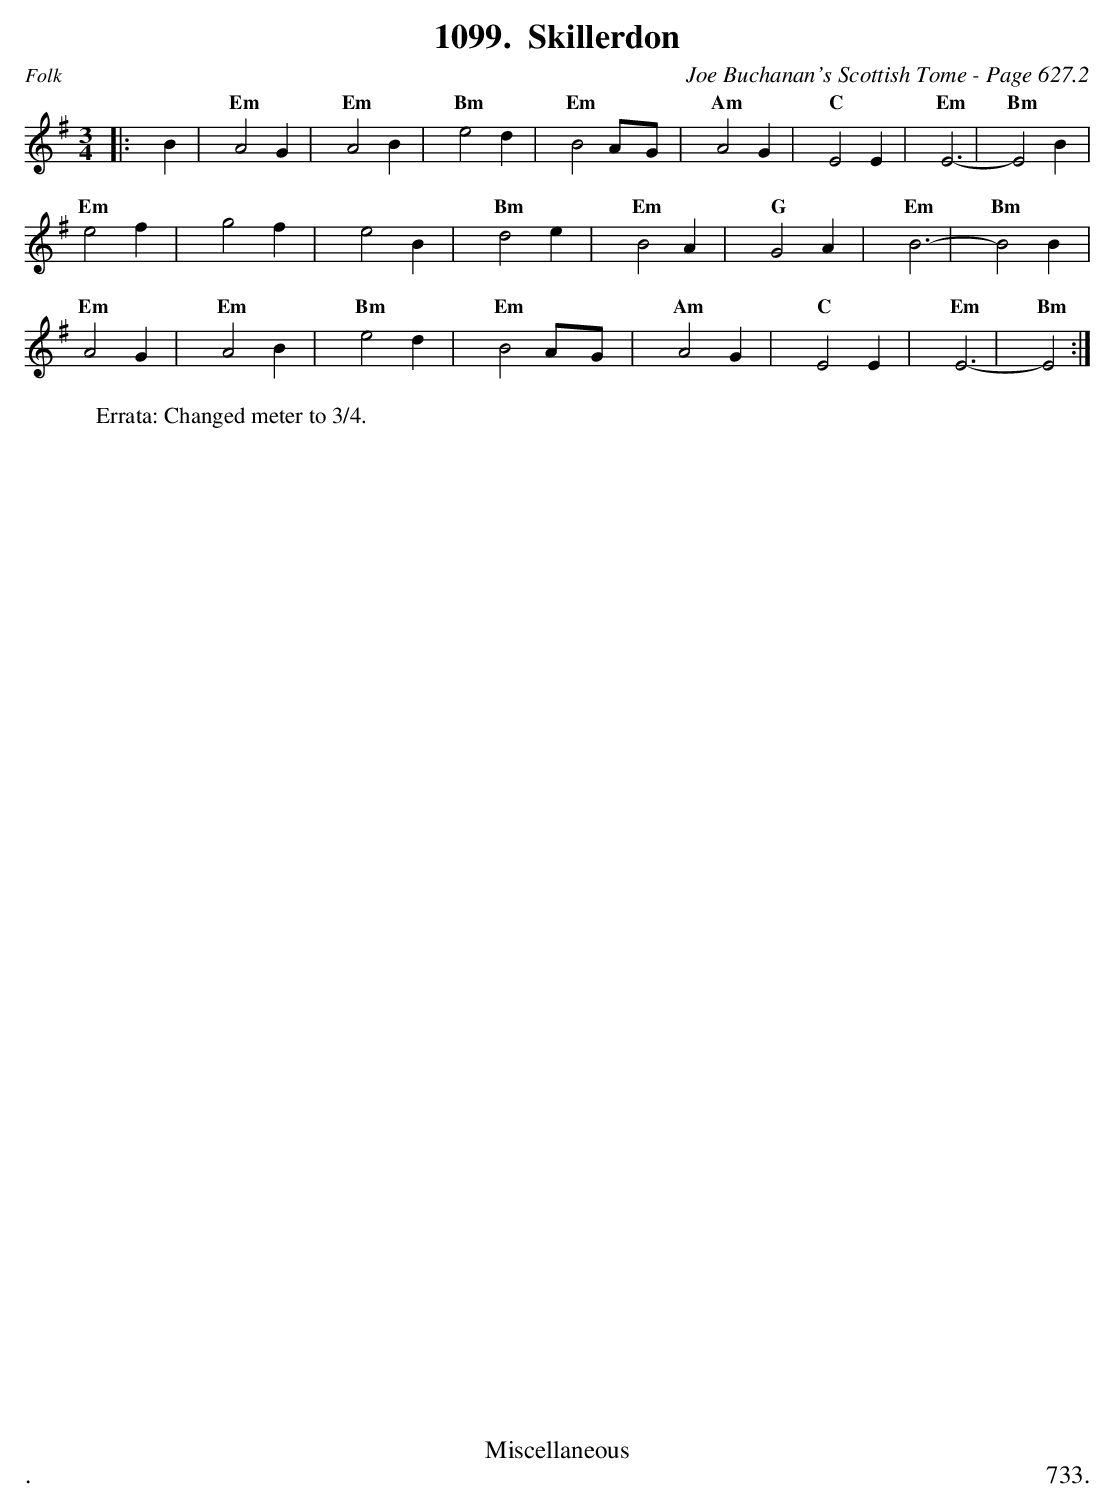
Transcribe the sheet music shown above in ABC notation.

X:1
T:Skillerdon
C:Joe Buchanan's Scottish Tome - Page 627.2
L:1/4
M:3/4
K:G
|: B | "Em"A2 G | "Em"A2 B | "Bm"e2d | "Em"B2 A/G/ | "Am"A2 G | "C"E2 E | "Em"E3- | "Bm"E2 B |
"Em"e2 f | g2 f | e2 B | "Bm"d2 e | "Em"B2 A | "G"G2 A | "Em"B3- | "Bm"B2 B |
"Em"A2 G | "Em"A2 B | "Bm"e2d | "Em"B2 A/G/ | "Am"A2 G | "C"E2 E | "Em"E3- | "Bm"E2 :|
W:Errata: Changed meter to 3/4.
